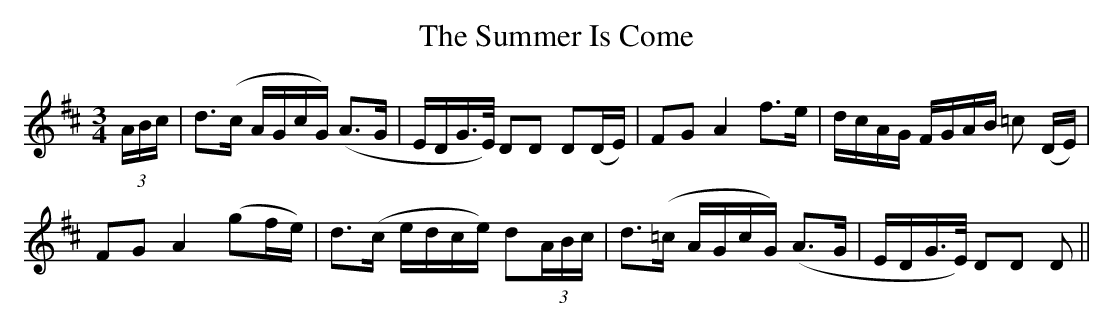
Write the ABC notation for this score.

X:1
T: The Summer Is Come
M: 3/4
L: 1/8
K: D
(3A/B/c/ | d>(c A/G/c/G/) (A>G | E/D/G/>E/) DD D(D/E/) | FG A2 f>e | d/c/A/G/ F/G/A/B/ =c (D/E/) |
FG A2 (gf/e/) | d>(c e/d/c/e/) d(3A/B/c/ | d>(=c A/G/c/G/) (A>G | E/D/G/>E/) DD D ||
